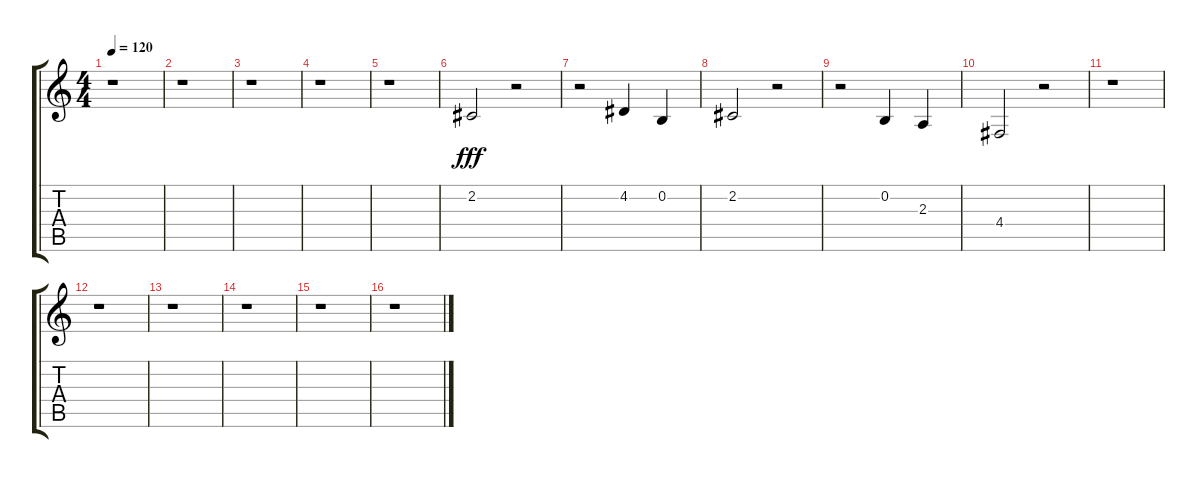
\track "" {instrument clavinet}
\staff {score tabs}
\tuning (E4 B3 G3 D3 A2 E2) {hide}
\ts (4 4)
\tempo 120
\clef g2
\ks c
r.1{dy fff} |
r.1 |
r.1 |
r.1 |
r.1 |
2.2.2{volume 8 balance 8 instrument pad1newage} r.2 |
r.2 4.2.4 0.2.4 |
2.2.2 r.2 |
r.2 0.2.4 2.3.4 |
4.4.2 r.2 |
r.1 |
r.1 |
r.1 |
r.1 |
r.1 |
r.1
